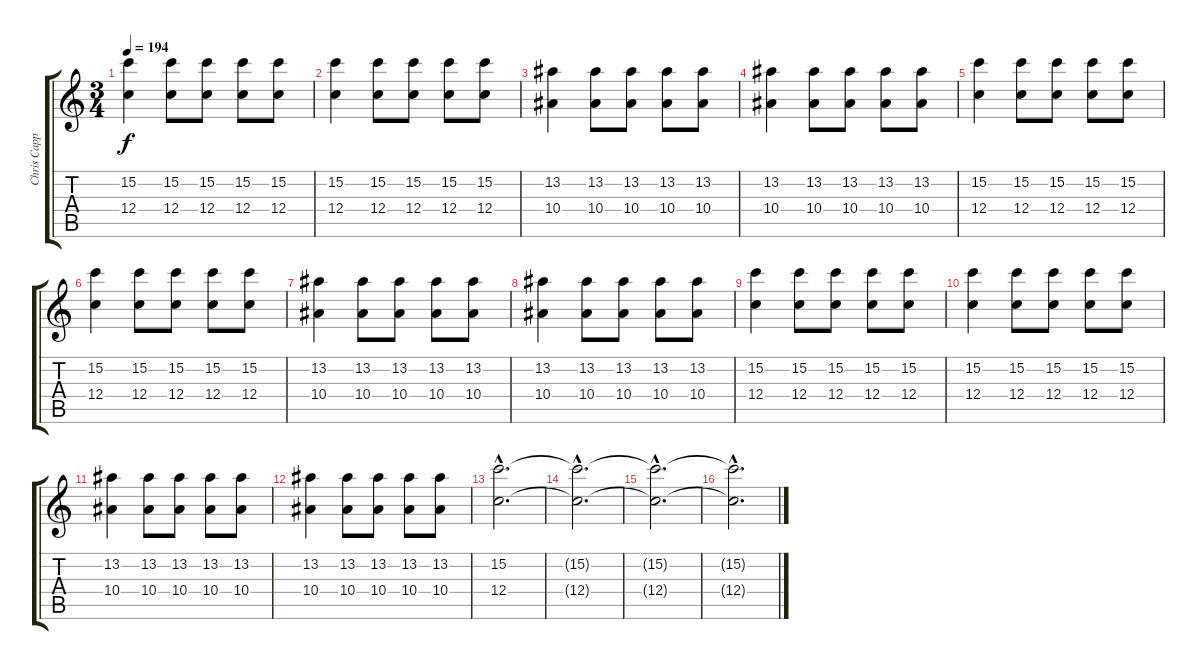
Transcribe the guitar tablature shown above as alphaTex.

\track ("Chris Cappelli" "Chris Capp") {instrument overdrivenguitar}
\staff {score tabs}
\tuning (D4 A3 F3 C3 G2 C2) {hide}
\ts (3 4)
\tempo 194
\clef g2
\ks c
(15.2 12.4).4{dy f} (15.2 12.4).8 (15.2 12.4).8 (15.2 12.4).8 (15.2 12.4).8 |
(15.2 12.4).4 (15.2 12.4).8 (15.2 12.4).8 (15.2 12.4).8 (15.2 12.4).8 |
(13.2 10.4).4 (13.2 10.4).8 (13.2 10.4).8 (13.2 10.4).8 (13.2 10.4).8 |
(13.2 10.4).4 (13.2 10.4).8 (13.2 10.4).8 (13.2 10.4).8 (13.2 10.4).8 |
(15.2 12.4).4 (15.2 12.4).8 (15.2 12.4).8 (15.2 12.4).8 (15.2 12.4).8 |
(15.2 12.4).4 (15.2 12.4).8 (15.2 12.4).8 (15.2 12.4).8 (15.2 12.4).8 |
(13.2 10.4).4 (13.2 10.4).8 (13.2 10.4).8 (13.2 10.4).8 (13.2 10.4).8 |
(13.2 10.4).4 (13.2 10.4).8 (13.2 10.4).8 (13.2 10.4).8 (13.2 10.4).8 |
(15.2 12.4).4 (15.2 12.4).8 (15.2 12.4).8 (15.2 12.4).8 (15.2 12.4).8 |
(15.2 12.4).4 (15.2 12.4).8 (15.2 12.4).8 (15.2 12.4).8 (15.2 12.4).8 |
(13.2 10.4).4 (13.2 10.4).8 (13.2 10.4).8 (13.2 10.4).8 (13.2 10.4).8 |
(13.2 10.4).4 (13.2 10.4).8 (13.2 10.4).8 (13.2 10.4).8 (13.2 10.4).8 |
(15.2{hac} 12.4{hac}).2{d} |
(15.2{hac t} 12.4{hac t}).2{d} |
(15.2{hac t} 12.4{hac t}).2{d} |
(15.2{hac t} 12.4{hac t}).2{d}
